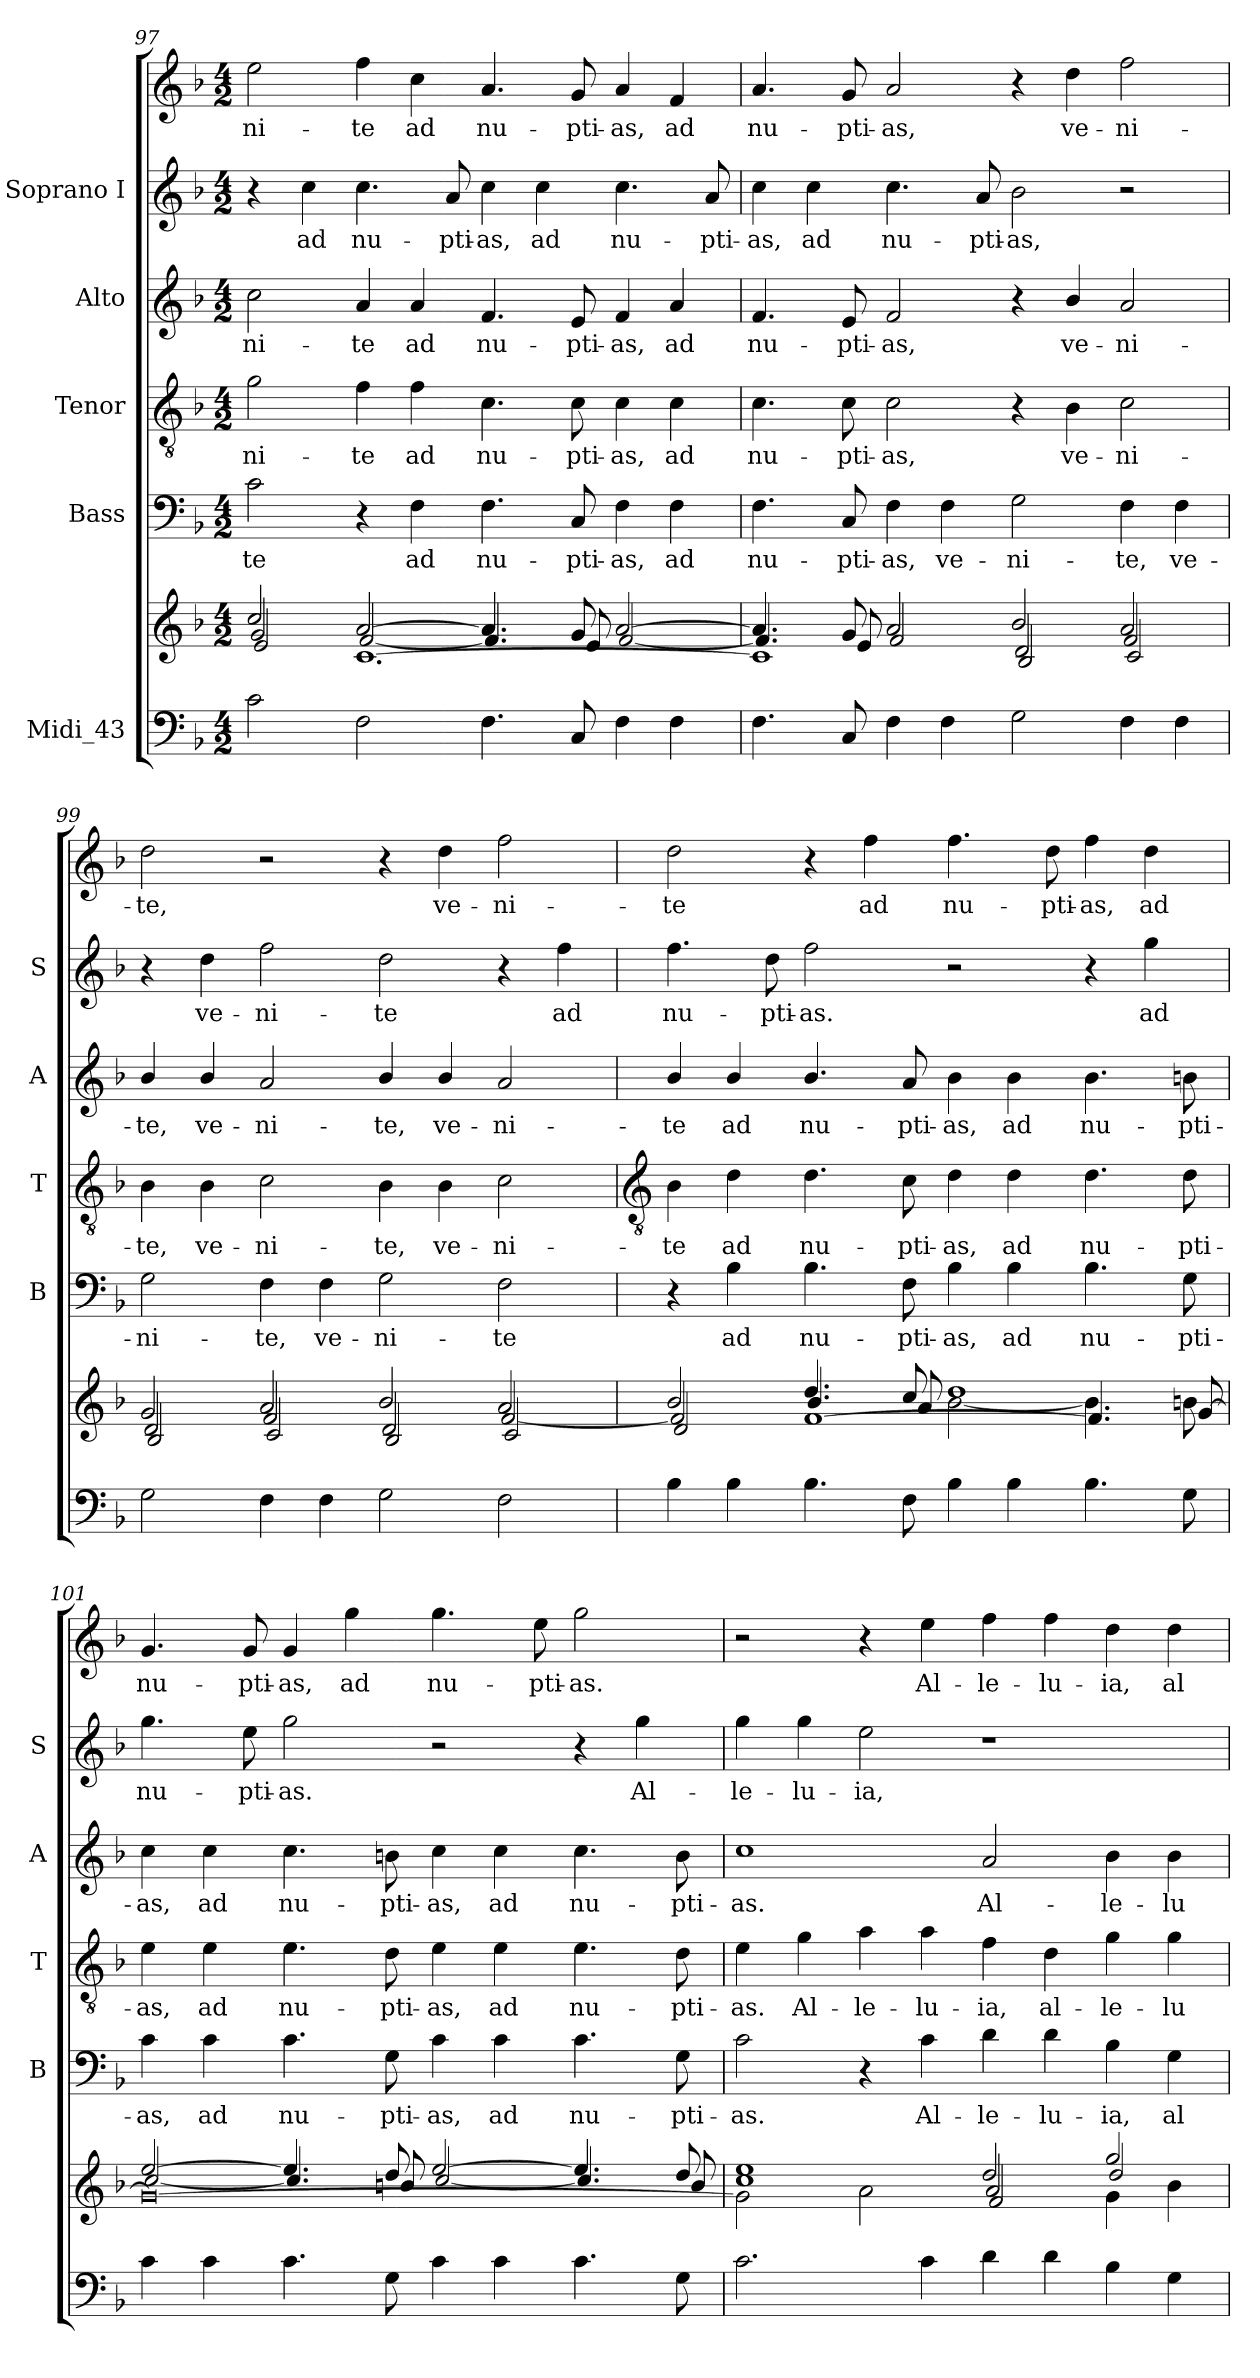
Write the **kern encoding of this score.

**kern	**kern	**kern	**text	**kern	**text	**kern	**text	**kern	**text	**kern	**text
*part5	*part5	*part4	*part4	*part3	*part3	*part2	*part2	*part1	*part1	*part1	*part1
*staff7	*staff6	*staff5	*staff5	*staff4	*staff4	*staff3	*staff3	*staff2	*staff2	*staff1	*staff1
*I"Midi_43	*	*I"Bass	*	*I"Tenor	*	*I"Alto	*	*I"Soprano I	*	*	*
*	*	*I'B	*	*I'T	*	*I'A	*	*I'S	*	*	*
*clefF4	*clefG2	*clefF4	*	*clefGv2	*	*clefG2	*	*clefG2	*	*clefG2	*
*k[b-]	*k[b-]	*k[b-]	*	*k[b-]	*	*k[b-]	*	*k[b-]	*	*k[b-]	*
*F:	*F:	*F:	*	*F:	*	*F:	*	*F:	*	*F:	*
*M4/2	*M4/2	*M4/2	*	*M4/2	*	*M4/2	*	*M4/2	*	*M4/2	*
=97	=97	=97	=97	=97	=97	=97	=97	=97	=97	=97	=97
*	*^	*	*	*	*	*	*	*	*	*	*
*	*	*^	*	*	*	*	*	*	*	*	*	*
!	!	!	!	!	!LO:LY:b	!	!LO:LY:b	!	!LO:LY:b	!	!	!	!LO:LY:b
2c	2cc/	2g/	2e/	2c	-te	2g	-ni-	2cc	-ni-	4r	.	2ee	ni-
!	!	!	!	!	!	!	!	!	!	!	!LO:LY:b	!	!
.	.	.	.	.	.	.	.	.	.	4cc	ad	.	.
!	!	!	!	!	!	!	!LO:LY:b	!	!LO:LY:b	!	!LO:LY:b	!	!LO:LY:b
2F	[2a/	[2f/	[1.c\	4r	.	4f	-te	4a	-te	4.cc	nu-	4ff	-te
!	!	!	!	!	!LO:LY:b	!	!LO:LY:b	!	!LO:LY:b	!	!	!	!LO:LY:b
.	.	.	.	4F	ad	4f	ad	4a	ad	.	.	4cc	ad
!	!	!	!	!	!	!	!	!	!	!	!LO:LY:b	!	!
.	.	.	.	.	.	.	.	.	.	8a	-pti-	.	.
!	!	!	!	!	!LO:LY:b	!	!LO:LY:b	!	!LO:LY:b	!	!LO:LY:b	!	!LO:LY:b
4.F	4.a/]	4.f/]	.	4.F	nu-	4.c	nu-	4.f	nu-	4cc	-as,	4.a	nu-
!	!	!	!	!	!	!	!	!	!	!	!LO:LY:b	!	!
.	.	.	.	.	.	.	.	.	.	4cc	ad	.	.
!	!	!	!	!	!LO:LY:b	!	!LO:LY:b	!	!LO:LY:b	!	!	!	!LO:LY:b
8C	8g/	8e/	.	8C	-pti-	8c	-pti-	8e	-pti-	.	.	8g	-pti-
!	!	!	!	!	!LO:LY:b	!	!LO:LY:b	!	!LO:LY:b	!	!LO:LY:b	!	!LO:LY:b
4F	[2a/	[2f/	.	4F	-as,	4c	-as,	4f	-as,	4.cc	nu-	4a	-as,
!	!	!	!	!	!LO:LY:b	!	!LO:LY:b	!	!LO:LY:b	!	!	!	!LO:LY:b
4F	.	.	.	4F	ad	4c	ad	4a	ad	.	.	4f	ad
!	!	!	!	!	!	!	!	!	!	!	!LO:LY:b	!	!
.	.	.	.	.	.	.	.	.	.	8a	-pti-	.	.
=98	=98	=98	=98	=98	=98	=98	=98	=98	=98	=98	=98	=98	=98
!	!	!	!	!	!LO:LY:b	!	!LO:LY:b	!	!LO:LY:b	!	!LO:LY:b	!	!LO:LY:b
4.F	4.a/]	4.f/]	1c\]	4.F	nu-	4.c	nu-	4.f	nu-	4cc	-as,	4.a	-nu-
!	!	!	!	!	!	!	!	!	!	!	!LO:LY:b	!	!
.	.	.	.	.	.	.	.	.	.	4cc	ad	.	.
!	!	!	!	!	!LO:LY:b	!	!LO:LY:b	!	!LO:LY:b	!	!	!	!LO:LY:b
8C	8g/	8e/	.	8C	-pti-	8c	-pti-	8e	-pti-	.	.	8g	-pti-
!	!	!	!	!	!LO:LY:b	!	!LO:LY:b	!	!LO:LY:b	!	!LO:LY:b	!	!LO:LY:b
4F	2a/	2f/	.	4F	-as,	2c	-as,	2f	-as,	4.cc	nu-	2a	-as,
!	!	!	!	!	!LO:LY:b	!	!	!	!	!	!	!	!
4F	.	.	.	4F	ve-	.	.	.	.	.	.	.	.
!	!	!	!	!	!	!	!	!	!	!	!LO:LY:b	!	!
.	.	.	.	.	.	.	.	.	.	8a	-pti-	.	.
!	!	!	!	!	!LO:LY:b	!	!	!	!	!	!LO:LY:b	!	!
2G	2b-/	2d/	2B-/	2G	-ni-	4r	.	4r	.	2b-	-as,	4r	.
!	!	!	!	!	!	!	!LO:LY:b	!	!LO:LY:b	!	!	!	!LO:LY:b
.	.	.	.	.	.	4B-	ve-	4b-/	ve-	.	.	4dd	ve-
!	!	!	!	!	!LO:LY:b	!	!LO:LY:b	!	!LO:LY:b	!	!	!	!LO:LY:b
4F	2a/	2f/	2c/	4F	-te,	2c	-ni-	2a	-ni-	2r	.	2ff	-ni-
!	!	!	!	!	!LO:LY:b	!	!	!	!	!	!	!	!
4F	.	.	.	4F	ve-	.	.	.	.	.	.	.	.
=99	=99	=99	=99	=99	=99	=99	=99	=99	=99	=99	=99	=99	=99
!	!	!	!	!	!LO:LY:b	!	!LO:LY:b	!	!LO:LY:b	!	!	!	!LO:LY:b
2G	2g/	2d/	2B-/	2G	-ni-	4B-	-te,	4b-/	-te,	4r	.	2dd	te,
!	!	!	!	!	!	!	!LO:LY:b	!	!LO:LY:b	!	!LO:LY:b	!	!
.	.	.	.	.	.	4B-	ve-	4b-/	ve-	4dd	-ve-	.	.
!	!	!	!	!	!LO:LY:b	!	!LO:LY:b	!	!LO:LY:b	!	!LO:LY:b	!	!
4F	2a/	2f/	2c/	4F	-te,	2c	-ni-	2a	-ni-	2ff	-ni-	2r	.
!	!	!	!	!	!LO:LY:b	!	!	!	!	!	!	!	!
4F	.	.	.	4F	ve-	.	.	.	.	.	.	.	.
!	!	!	!	!	!LO:LY:b	!	!LO:LY:b	!	!LO:LY:b	!	!LO:LY:b	!	!
2G	2b-/	2d/	2B-/	2G	-ni-	4B-	-te,	4b-/	-te,	2dd	-te	4r	.
!	!	!	!	!	!	!	!LO:LY:b	!	!LO:LY:b	!	!	!	!LO:LY:b
.	.	.	.	.	.	4B-	ve-	4b-/	ve-	.	.	4dd	ve-
!	!	!	!	!	!LO:LY:b	!	!LO:LY:b	!	!LO:LY:b	!	!	!	!LO:LY:b
2F	2a/	[2f/	2c/	2F	-te	2c	-ni-	2a	-ni-	4r	.	2ff	-ni-
!	!	!	!	!	!	!	!	!	!	!	!LO:LY:b	!	!
.	.	.	.	.	.	.	.	.	.	4ff	ad	.	.
!!LO:LB:g=z
=100	=100	=100	=100	=100	=100	=100	=100	=100	=100	=100	=100	=100	=100
*	*	*	*	*	*	*clefGv2	*	*	*	*	*	*	*
!	!	!	!	!	!	!	!LO:LY:b	!	!LO:LY:b	!	!LO:LY:b	!	!LO:LY:b
4B-	2b-/	2f/]	2d/	4r	.	4B-	-te	4b-/	-te	4.ff	nu-	2dd	te
!	!	!	!	!	!LO:LY:b	!	!LO:LY:b	!	!LO:LY:b	!	!	!	!
4B-	.	.	.	4B-	ad	4d	ad	4b-/	ad	.	.	.	.
!	!	!	!	!	!	!	!	!	!	!	!LO:LY:b	!	!
.	.	.	.	.	.	.	.	.	.	8dd	-pti-	.	.
!	!	!	!	!	!LO:LY:b	!	!LO:LY:b	!	!LO:LY:b	!	!LO:LY:b	!	!
4.B-	4.dd/	4.b-/	[1f\	4.B-	nu-	4.d	nu-	4.b-/	nu-	2ff	-as.	4r	.
!	!	!	!	!	!	!	!	!	!	!	!	!	!LO:LY:b
.	.	.	.	.	.	.	.	.	.	.	.	4ff	ad
!	!	!	!	!	!LO:LY:b	!	!LO:LY:b	!	!LO:LY:b	!	!	!	!
8F	8cc/	8a/	.	8F	-pti-	8c	-pti-	8a	-pti-	.	.	.	.
!	!	!	!	!	!LO:LY:b	!	!LO:LY:b	!	!LO:LY:b	!	!	!	!LO:LY:b
4B-	1dd/	[2b-\	.	4B-	-as,	4d	-as,	4b-	-as,	2r	.	4.ff	nu-
!	!	!	!	!	!LO:LY:b	!	!LO:LY:b	!	!LO:LY:b	!	!	!	!
4B-	.	.	.	4B-	ad	4d	ad	4b-	ad	.	.	.	.
!	!	!	!	!	!	!	!	!	!	!	!	!	!LO:LY:b
.	.	.	.	.	.	.	.	.	.	.	.	8dd	-pti-
!	!	!	!	!	!LO:LY:b	!	!LO:LY:b	!	!LO:LY:b	!	!	!	!LO:LY:b
4.B-	.	4.b-]	4.f]	4.B-	nu-	4.d	nu-	4.b-	nu-	4r	.	4ff	-as,
!	!	!	!	!	!	!	!	!	!	!	!LO:LY:b	!	!LO:LY:b
.	.	.	.	.	.	.	.	.	.	4gg	ad	4dd	ad
!	!	!	!	!	!LO:LY:b	!	!LO:LY:b	!	!LO:LY:b	!	!	!	!
8G	.	8bn	[8g	8G	-pti-	8d	-pti-	8bn	-pti-	.	.	.	.
=101	=101	=101	=101	=101	=101	=101	=101	=101	=101	=101	=101	=101	=101
!	!	!	!	!	!LO:LY:b	!	!LO:LY:b	!	!LO:LY:b	!	!LO:LY:b	!	!LO:LY:b
4c	[2ee/	[2cc/	0g\_	4c	-as,	4e	-as,	4cc	-as,	4.gg	nu-	4.g	nu-
!	!	!	!	!	!LO:LY:b	!	!LO:LY:b	!	!LO:LY:b	!	!	!	!
4c	.	.	.	4c	ad	4e	ad	4cc	ad	.	.	.	.
!	!	!	!	!	!	!	!	!	!	!	!LO:LY:b	!	!LO:LY:b
.	.	.	.	.	.	.	.	.	.	8ee	-pti-	8g	-pti-
!	!	!	!	!	!LO:LY:b	!	!LO:LY:b	!	!LO:LY:b	!	!LO:LY:b	!	!LO:LY:b
4.c	4.ee/]	4.cc/]	.	4.c	nu-	4.e	nu-	4.cc	nu-	2gg	-as.	4g	-as,
!	!	!	!	!	!	!	!	!	!	!	!	!	!LO:LY:b
.	.	.	.	.	.	.	.	.	.	.	.	4gg	ad
!	!	!	!	!	!LO:LY:b	!	!LO:LY:b	!	!LO:LY:b	!	!	!	!
8G	8dd/	8bn/	.	8G	-pti-	8d	-pti-	8bn	-pti-	.	.	.	.
!	!	!	!	!	!LO:LY:b	!	!LO:LY:b	!	!LO:LY:b	!	!	!	!LO:LY:b
4c	[2ee/	[2cc/	.	4c	-as,	4e	-as,	4cc	-as,	2r	.	4.gg	nu-
!	!	!	!	!	!LO:LY:b	!	!LO:LY:b	!	!LO:LY:b	!	!	!	!
4c	.	.	.	4c	ad	4e	ad	4cc	ad	.	.	.	.
!	!	!	!	!	!	!	!	!	!	!	!	!	!LO:LY:b
.	.	.	.	.	.	.	.	.	.	.	.	8ee	-pti-
!	!	!	!	!	!LO:LY:b	!	!LO:LY:b	!	!LO:LY:b	!	!	!	!LO:LY:b
4.c	4.ee/]	4.cc/]	.	4.c	nu-	4.e	nu-	4.cc	nu-	4r	.	2gg	-as.
!	!	!	!	!	!	!	!	!	!	!	!LO:LY:b	!	!
.	.	.	.	.	.	.	.	.	.	4gg	Al-	.	.
!	!	!	!	!	!LO:LY:b	!	!LO:LY:b	!	!LO:LY:b	!	!	!	!
8G	8dd/	8b/	.	8G	-pti-	8d	-pti-	8b	-pti-	.	.	.	.
=102	=102	=102	=102	=102	=102	=102	=102	=102	=102	=102	=102	=102	=102
!	!	!	!	!	!LO:LY:b	!	!LO:LY:b	!	!LO:LY:b	!	!LO:LY:b	!	!
2.c	1ee/	1cc/	2g\]	2c	-as.	4e	-as.	1cc	-as.	4gg	-le-	2r	.
!	!	!	!	!	!	!	!LO:LY:b	!	!	!	!LO:LY:b	!	!
.	.	.	.	.	.	4g	Al-	.	.	4gg	-lu-	.	.
!	!	!	!	!	!	!	!LO:LY:b	!	!	!	!LO:LY:b	!	!
.	.	.	2a\	4r	.	4a	-le-	.	.	2ee	-ia,	4r	.
!	!	!	!	!	!LO:LY:b	!	!LO:LY:b	!	!	!	!	!	!LO:LY:b
4c	.	.	.	4c	Al-	4a	-lu-	.	.	.	.	4ee	-Al-
!	!	!	!	!	!LO:LY:b	!	!LO:LY:b	!	!LO:LY:b	!	!	!	!LO:LY:b
4d	2dd/	2a/	2f/	4d	-le-	4f	-ia,	2a	Al-	1r	.	4ff	-le-
!	!	!	!	!	!LO:LY:b	!	!LO:LY:b	!	!	!	!	!	!LO:LY:b
4d	.	.	.	4d	-lu-	4d	al-	.	.	.	.	4ff	-lu-
!	!	!	!	!	!LO:LY:b	!	!LO:LY:b	!	!LO:LY:b	!	!	!	!LO:LY:b
4B-	2gg/	2dd/	4g\	4B-	-ia,	4g	-le-	4b-	-le-	.	.	4dd	-ia,
!	!	!	!	!	!LO:LY:b	!	!LO:LY:b	!	!LO:LY:b	!	!	!	!LO:LY:b
4G	.	.	4b-\	4G	al-	4g	-lu-	4b-	-lu-	.	.	4dd	al-
*	*v	*v	*v	*	*	*	*	*	*	*	*	*	*
=	=	=	=	=	=	=	=	=	=	=	=
*-	*-	*-	*-	*-	*-	*-	*-	*-	*-	*-	*-
